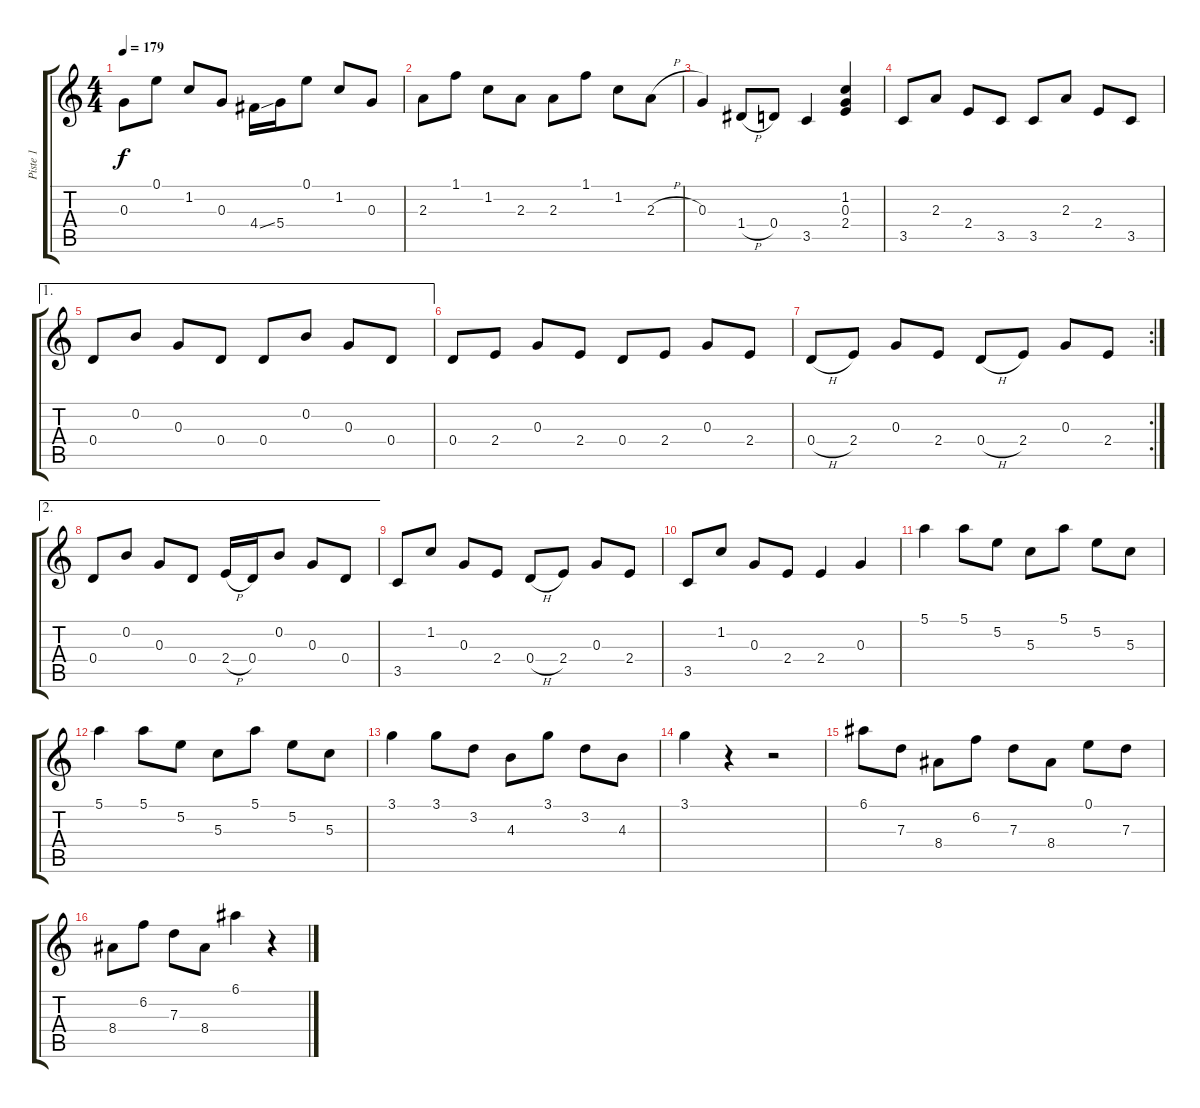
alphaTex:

\track ("Piste 1" "Piste 1") {instrument acousticguitarnylon}
\staff {score tabs}
\tuning (E4 B3 G3 D3 A2 E2) {hide}
\ts (4 4)
\tempo 179
\clef g2
\ks c
0.3.8{dy f} 0.1.8 1.2.8 0.3.8 4.4{ss}.16 5.4.16 0.1.8 1.2.8 0.3.8 |
2.3.8 1.1.8 1.2.8 2.3.8 2.3.8 1.1.8 1.2.8 2.3{h}.8 |
0.3.4 1.4{h}.8 0.4.8 3.5.4 (1.2 0.3 2.4).4 |
3.5.8 2.3.8 2.4.8 3.5.8 3.5.8 2.3.8 2.4.8 3.5.8 |
\ae 1
0.4.8 0.2.8 0.3.8 0.4.8 0.4.8 0.2.8 0.3.8 0.4.8 |
0.4.8 2.4.8 0.3.8 2.4.8 0.4.8 2.4.8 0.3.8 2.4.8 |
\rc 2
0.4{h}.8 2.4.8 0.3.8 2.4.8 0.4{h}.8 2.4.8 0.3.8 2.4.8 |
\ae 2
0.4.8 0.2.8 0.3.8 0.4.8 2.4{h}.16 0.4.16 0.2.8 0.3.8 0.4.8 |
3.5.8 1.2.8 0.3.8 2.4.8 0.4{h}.8 2.4.8 0.3.8 2.4.8 |
3.5.8 1.2.8 0.3.8 2.4.8 2.4.4 0.3.4 |
5.1.4 5.1.8 5.2.8 5.3.8 5.1.8 5.2.8 5.3.8 |
5.1.4 5.1.8 5.2.8 5.3.8 5.1.8 5.2.8 5.3.8 |
3.1.4 3.1.8 3.2.8 4.3.8 3.1.8 3.2.8 4.3.8 |
3.1.4 r.4 r.2 |
6.1.8 7.3.8 8.4.8 6.2.8 7.3.8 8.4.8 0.1.8 7.3.8 |
8.4.8 6.2.8 7.3.8 8.4.8 6.1.4 r.4
